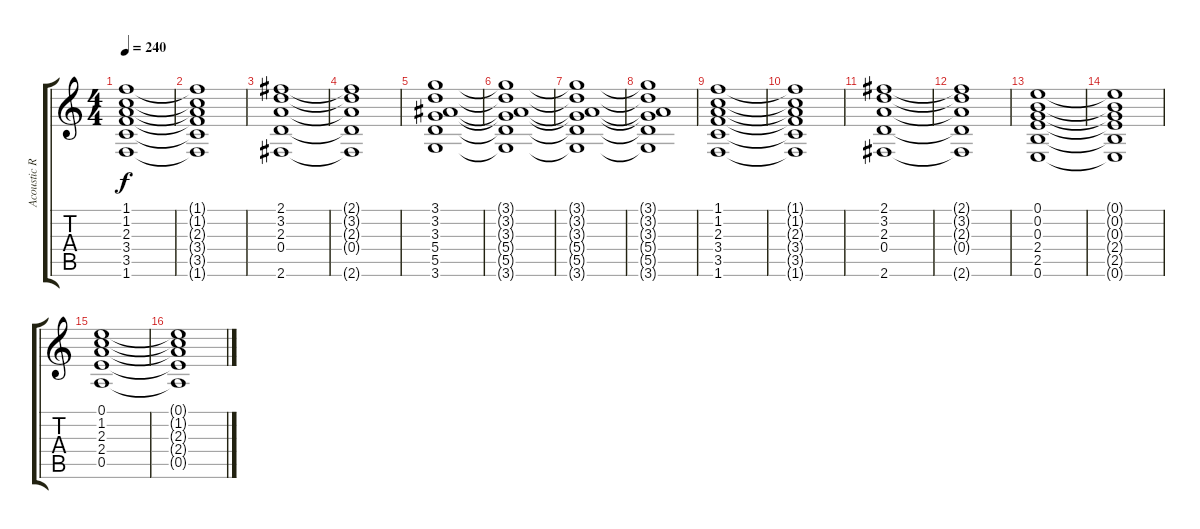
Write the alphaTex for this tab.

\track ("Acoustic Rhythm" "Acoustic R") {instrument acousticguitarsteel}
\staff {score tabs}
\tuning (E4 B3 G3 D3 A2 E2) {hide}
\ts (4 4)
\tempo 240
\clef g2
\ks c
(1.1 1.2 2.3 3.4 3.5 1.6).1{dy f} |
(1.1{t} 1.2{t} 2.3{t} 3.4{t} 3.5{t} 1.6{t}).1 |
(2.1 3.2 2.3 0.4 2.6).1 |
(2.1{t} 3.2{t} 2.3{t} 0.4{t} 2.6{t}).1 |
(3.1 3.2 3.3 5.4 5.5 3.6).1 |
(3.1{t} 3.2{t} 3.3{t} 5.4{t} 5.5{t} 3.6{t}).1 |
(3.1{t} 3.2{t} 3.3{t} 5.4{t} 5.5{t} 3.6{t}).1 |
(3.1{t} 3.2{t} 3.3{t} 5.4{t} 5.5{t} 3.6{t}).1 |
(1.1 1.2 2.3 3.4 3.5 1.6).1 |
(1.1{t} 1.2{t} 2.3{t} 3.4{t} 3.5{t} 1.6{t}).1 |
(2.1 3.2 2.3 0.4 2.6).1 |
(2.1{t} 3.2{t} 2.3{t} 0.4{t} 2.6{t}).1 |
(0.1 0.2 0.3 2.4 2.5 0.6).1 |
(0.1{t} 0.2{t} 0.3{t} 2.4{t} 2.5{t} 0.6{t}).1 |
(0.1 1.2 2.3 2.4 0.5).1 |
(0.1{t} 1.2{t} 2.3{t} 2.4{t} 0.5{t}).1
